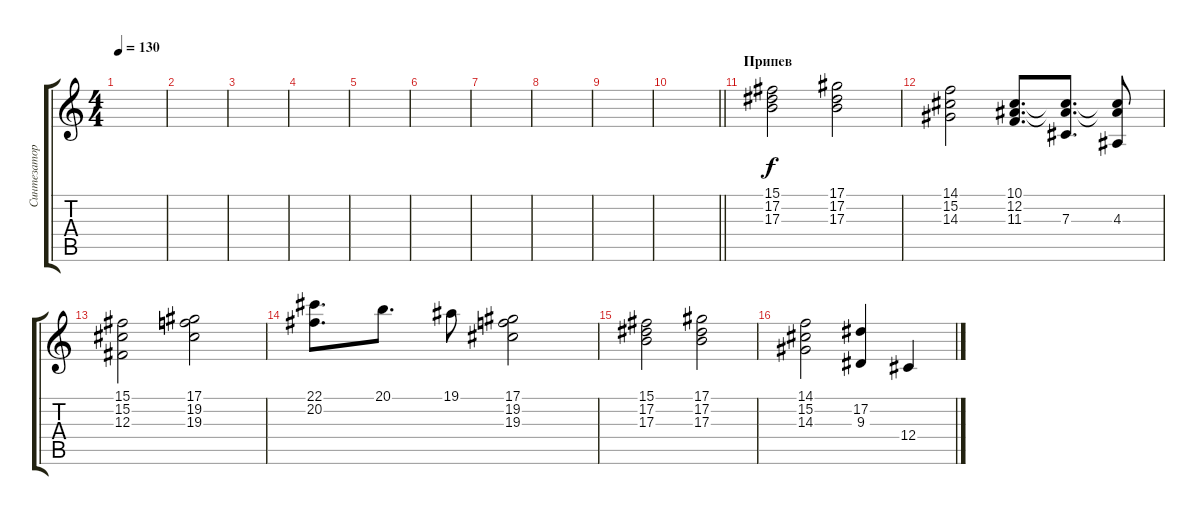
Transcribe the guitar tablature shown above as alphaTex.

\track ("Синтезатор 1" "Синтезатор") {instrument stringensemble1}
\staff {score tabs}
\tuning (Eb4 Bb3 Gb3 Db3 Ab2 Eb2) {hide}
\ts (4 4)
\tempo 130
\clef g2
\ks c
|
|
|
|
|
|
|
|
|
\barLineRight lightlight
|
\section ("" "Припев")
(15.1 17.2 17.3).2{volume 11 instrument stringensemble1} (17.1 17.2 17.3).2 |
(14.1 15.2 14.3).2 (10.1 12.2 11.3).8{d} (10.1{t} 12.2{t} 7.3).8{d} (10.1{t} 12.2{t} 4.3).8 |
(15.1 15.2 12.3).2 (17.1 19.2 19.3).2 |
(22.1 20.2).8{d} 20.1.8{d} 19.1.8 (17.1 19.2 19.3).2 |
(15.1 17.2 17.3).2 (17.1 17.2 17.3).2 |
(14.1 15.2 14.3).2 (17.2 9.3).4 12.4.4
